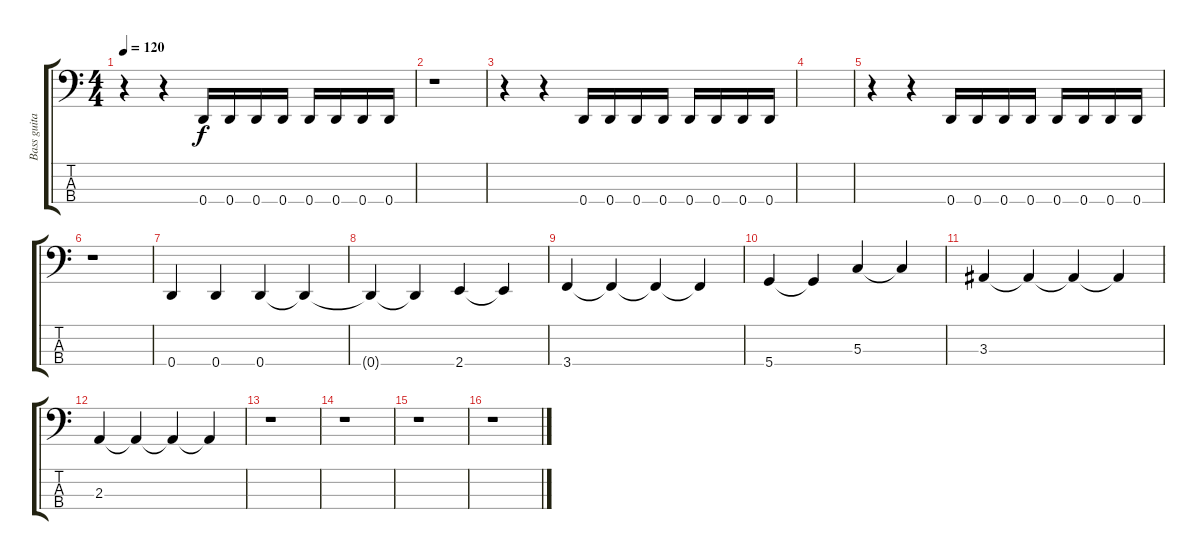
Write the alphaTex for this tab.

\track ("Bass guitar" "Bass guita") {instrument electricbassfinger}
\staff {score tabs}
\tuning (F2 C2 G1 D1) {hide}
\ts (4 4)
\tempo 120
\clef f4
\ks c
r.4{dy f} r.4 0.4.16 0.4.16 0.4.16 0.4.16 0.4.16 0.4.16 0.4.16 0.4.16 |
r.1 |
r.4 r.4 0.4.16 0.4.16 0.4.16 0.4.16 0.4.16 0.4.16 0.4.16 0.4.16 |
|
r.4 r.4 0.4.16 0.4.16 0.4.16 0.4.16 0.4.16 0.4.16 0.4.16 0.4.16 |
r.1 |
0.4.4 0.4.4 0.4.4 0.4{t}.4 |
0.4{t}.4 0.4{t}.4 2.4.4 2.4{t}.4 |
3.4.4 3.4{t}.4 3.4{t}.4 3.4{t}.4 |
5.4.4 5.4{t}.4 5.3.4 5.3{t}.4 |
3.3.4 3.3{t}.4 3.3{t}.4 3.3{t}.4 |
2.3.4 2.3{t}.4 2.3{t}.4 2.3{t}.4 |
r.1 |
r.1 |
r.1 |
r.1
